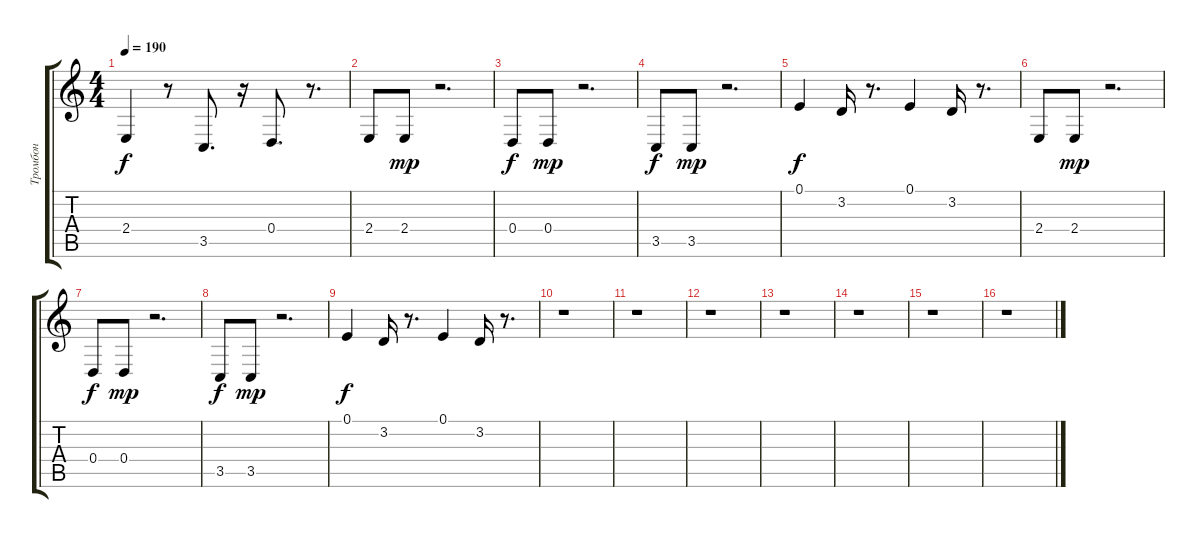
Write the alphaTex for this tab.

\track ("Тромбон" "Тромбон") {instrument trombone}
\staff {score tabs}
\tuning (E4 B3 G3 D3 A2 E2) {hide}
\ts (4 4)
\tempo 190
\clef g2
\ks c
2.4.4{dy f} r.8 3.5.8{d} r.16 0.4.8{d} r.8{d} |
2.4.8 2.4.8{dy mp} r.2{d} |
0.4.8{dy f} 0.4.8{dy mp} r.2{d} |
3.5.8{dy f} 3.5.8{dy mp} r.2{d} |
0.1.4{dy f} 3.2.16 r.8{d} 0.1.4 3.2.16 r.8{d} |
2.4.8 2.4.8{dy mp} r.2{d} |
0.4.8{dy f} 0.4.8{dy mp} r.2{d} |
3.5.8{dy f} 3.5.8{dy mp} r.2{d} |
0.1.4{dy f} 3.2.16 r.8{d} 0.1.4 3.2.16 r.8{d} |
r.1 |
r.1 |
r.1 |
r.1 |
r.1 |
r.1 |
r.1
